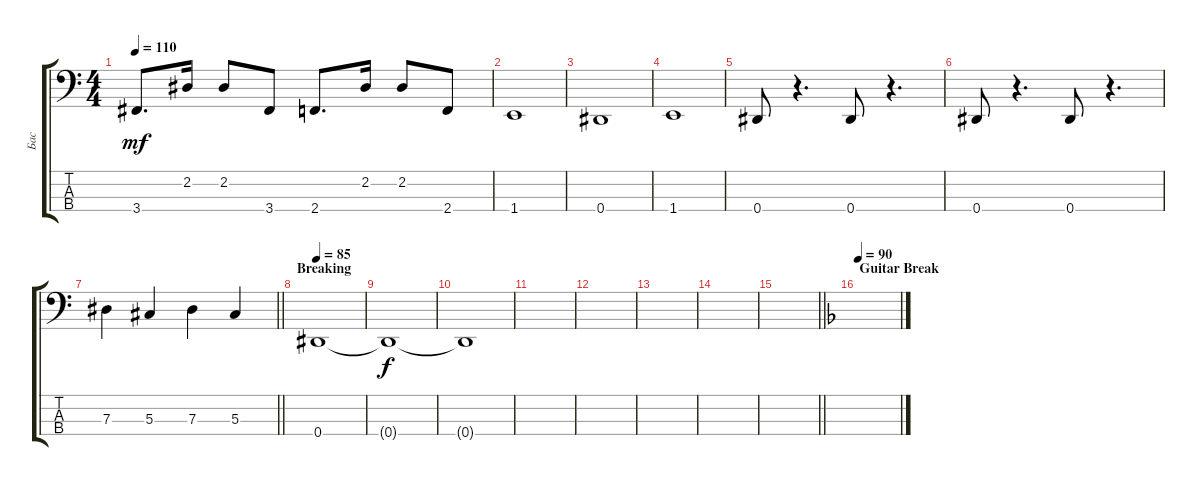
\track ("Бас" "Бас") {instrument electricbassfinger}
\staff {score tabs}
\tuning (Gb2 Db2 Ab1 Eb1) {hide}
\ts (4 4)
\tempo 110
\clef f4
\ks c
3.4.8{d dy mf} 2.2.16 2.2.8 3.4.8 2.4.8{d} 2.2.16 2.2.8 2.4.8 |
1.4.1 |
0.4.1 |
1.4.1 |
0.4.8 r.4{d} 0.4.8 r.4{d} |
0.4.8 r.4{d} 0.4.8 r.4{d} |
\barLineRight lightlight
7.3.4 5.3.4 7.3.4 5.3.4 |
\section ("" "Breaking")
\tempo 85
0.4.1 |
0.4{t}.1{dy f} |
0.4{t}.1 |
|
|
|
|
\barLineRight lightlight
|
\section ("" "Guitar Break")
\tempo 90
\ks dminor
